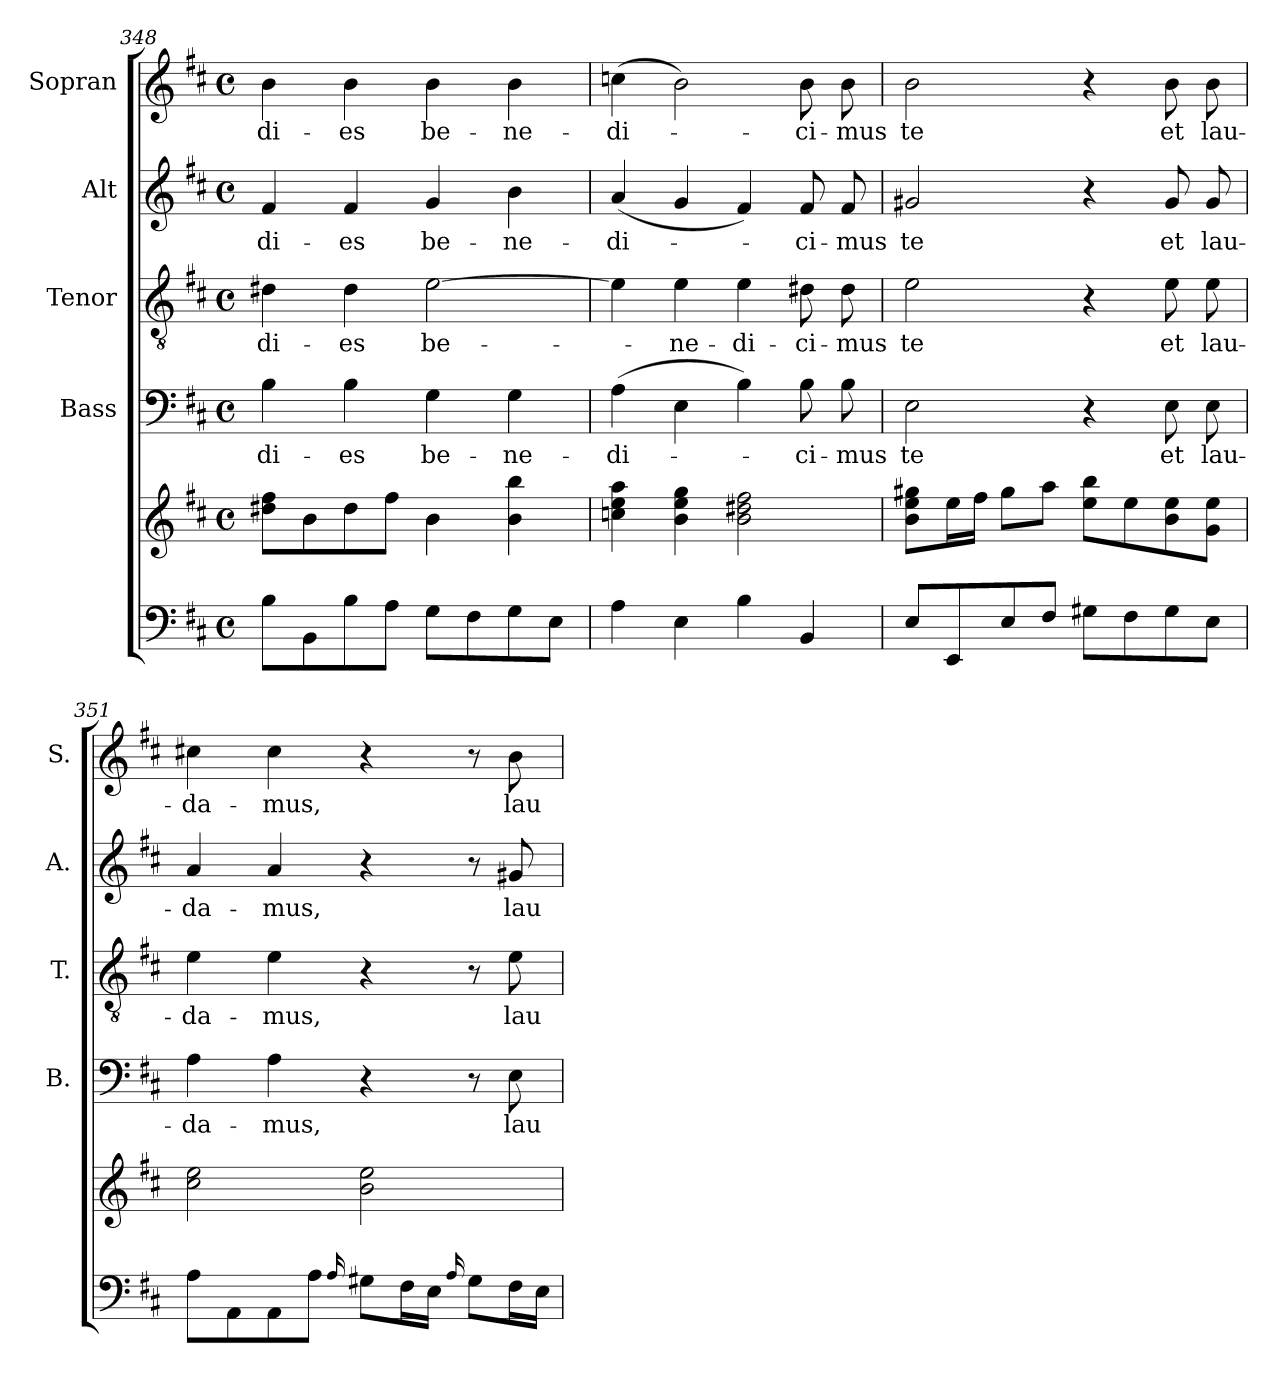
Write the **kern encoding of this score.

**kern	**kern	**kern	**text	**kern	**text	**kern	**text	**kern	**text
*part5	*part5	*part4	*part4	*part3	*part3	*part2	*part2	*part1	*part1
*staff6	*staff5	*staff4	*staff4	*staff3	*staff3	*staff2	*staff2	*staff1	*staff1
*	*	*I"Bass	*	*I"Tenor	*	*I"Alt	*	*I"Sopran	*
*	*	*I'B.	*	*I'T.	*	*I'A.	*	*I'S.	*
!!LO:LB:g=z
*clefF4	*clefG2	*clefF4	*	*clefGv2	*	*clefG2	*	*clefG2	*
*k[f#c#]	*k[f#c#]	*k[f#c#]	*	*k[f#c#]	*	*k[f#c#]	*	*k[f#c#]	*
*D:	*D:	*D:	*	*D:	*	*D:	*	*D:	*
*M4/4	*M4/4	*M4/4	*	*M4/4	*	*M4/4	*	*M4/4	*
*met(c)	*met(c)	*met(c)	*	*met(c)	*	*met(c)	*	*met(c)	*
=348	=348	=348	=348	=348	=348	=348	=348	=348	=348
!	!	!	!LO:LY:b	!	!LO:LY:b	!	!LO:LY:b	!	!LO:LY:b
8B\L	8dd#X\ 8ff#\L	4B\	di-	4d#X\	di-	4f#/	di-	4b\	di-
8BB\	8b\	.	.	.	.	.	.	.	.
!	!	!	!LO:LY:b	!	!LO:LY:b	!	!LO:LY:b	!	!LO:LY:b
8B\	8dd#\	4B\	-es	4d#\	-es	4f#/	-es	4b\	-es
8A\J	8ff#\J	.	.	.	.	.	.	.	.
!	!	!	!LO:LY:b	!	!LO:LY:b	!	!LO:LY:b	!	!LO:LY:b
8G\L	4b\	4G\	be-	[2e\	be-	4g/	be-	4b\	be-
8F#\	.	.	.	.	.	.	.	.	.
!	!	!	!LO:LY:b	!	!	!	!LO:LY:b	!	!LO:LY:b
8G\	4b\ 4bb\	4G\	-ne-	.	.	4b\	-ne-	4b\	-ne-
8E\J	.	.	.	.	.	.	.	.	.
!!LO:PB:g=z
=349	=349	=349	=349	=349	=349	=349	=349	=349	=349
!	!	!	!LO:LY:b	!	!	!	!LO:LY:b	!	!LO:LY:b
4A\	4ccn\ 4ee\ 4aa\	(>4A\	-di-	4e\]	.	(<4a/	-di-	(>4ccn\	-di-
!	!	!	!	!	!LO:LY:b	!	!	!	!
4E\	4b\ 4ee\ 4gg\	4E\	.	4e\	-ne-	4g/	.	2b\)	.
!	!	!	!	!	!LO:LY:b	!	!	!	!
4B\	2b\ 2dd#X\ 2ff#\	4B\)	.	4e\	-di-	4f#/)	.	.	.
!	!	!	!LO:LY:b	!	!LO:LY:b	!	!LO:LY:b	!	!LO:LY:b
4BB/	.	8B\	-ci-	8d#X\	-ci-	8f#/	-ci-	8b\	-ci-
!	!	!	!LO:LY:b	!	!LO:LY:b	!	!LO:LY:b	!	!LO:LY:b
.	.	8B\	-mus	8d#\	-mus	8f#/	-mus	8b\	-mus
!!LO:LB:g=z
=350	=350	=350	=350	=350	=350	=350	=350	=350	=350
!	!	!	!LO:LY:b	!	!LO:LY:b	!	!LO:LY:b	!	!LO:LY:b
8E/L	8b\ 8ee\ 8gg#X\L	2E\	te	2e\	te	2g#X/	te	2b\	te
8EE/	16ee\L	.	.	.	.	.	.	.	.
.	16ff#\JJ	.	.	.	.	.	.	.	.
8E/	8gg#\L	.	.	.	.	.	.	.	.
8F#/J	8aa\J	.	.	.	.	.	.	.	.
8G#X\L	8ee\ 8bb\L	4r	.	4r	.	4r	.	4r	.
8F#\	8ee\	.	.	.	.	.	.	.	.
!	!	!	!LO:LY:b	!	!LO:LY:b	!	!LO:LY:b	!	!LO:LY:b
8G#\	8b\ 8ee\	8E\	et	8e\	et	8g#/	et	8b\	et
!	!	!	!LO:LY:b	!	!LO:LY:b	!	!LO:LY:b	!	!LO:LY:b
8E\J	8g\ 8ee\J	8E\	lau-	8e\	lau-	8g#/	lau-	8b\	lau-
!!LO:PB:g=z
=351	=351	=351	=351	=351	=351	=351	=351	=351	=351
!	!	!	!LO:LY:b	!	!LO:LY:b	!	!LO:LY:b	!	!LO:LY:b
8A\L	2cc#\ 2ee\	4A\	-da-	4e\	-da-	4a/	-da-	4cc#X\	-da-
8AA\	.	.	.	.	.	.	.	.	.
!	!	!	!LO:LY:b	!	!LO:LY:b	!	!LO:LY:b	!	!LO:LY:b
8AA\	.	4A\	-mus,	4e\	-mus,	4a/	-mus,	4cc#\	-mus,
8A\J	.	.	.	.	.	.	.	.	.
16qqA/	.	.	.	.	.	.	.	.	.
8G#X\L	2b\ 2ee\	4r	.	4r	.	4r	.	4r	.
16F#\L	.	.	.	.	.	.	.	.	.
16E\JJ	.	.	.	.	.	.	.	.	.
16qqA/	.	.	.	.	.	.	.	.	.
8G#\L	.	8r	.	8r	.	8r	.	8r	.
!	!	!	!LO:LY:b	!	!LO:LY:b	!	!LO:LY:b	!	!LO:LY:b
16F#\L	.	8E\	lau-	8e\	lau-	8g#X/	lau-	8b\	lau-
16E\JJ	.	.	.	.	.	.	.	.	.
=	=	=	=	=	=	=	=	=	=
*-	*-	*-	*-	*-	*-	*-	*-	*-	*-
